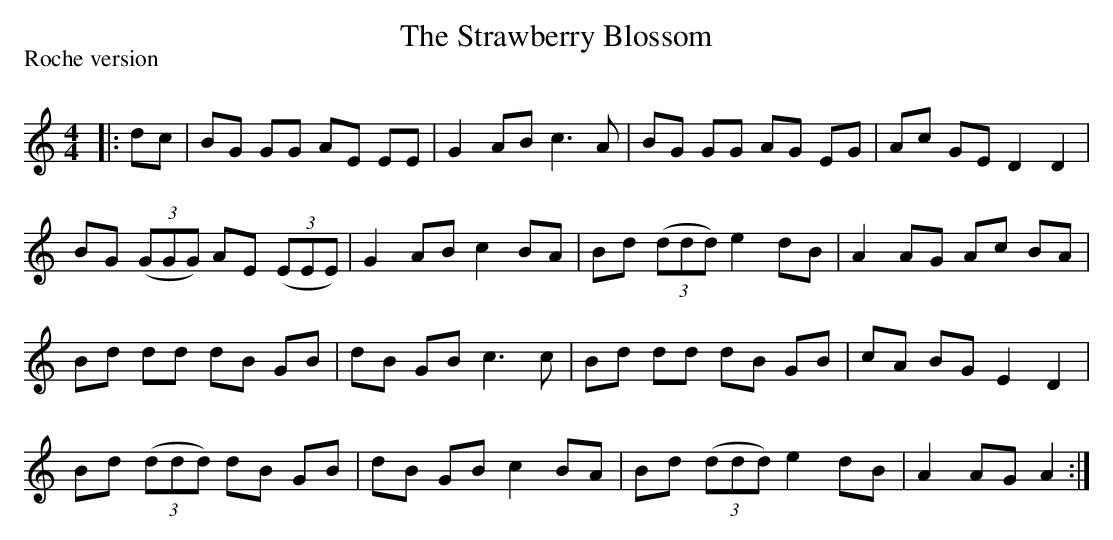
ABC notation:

X:1
T: The Strawberry Blossom
P:Roche version
Q: 232
K:Am
M:4/4
L:1/8
|:dc|BG GG AE EE|G2 AB c3A|BG GG AG EG|Ac GE D2 D2|
BG ((3GGG) AE ((3EEE) |G2 AB c2 BA|Bd ((3ddd) e2 dB|A2 AG Ac BA|
Bd dd dB GB|dB GB c3c|Bd dd dB GB|cA BG E2 D2|
Bd ((3ddd) dB GB|dB GB c2 BA|Bd ((3ddd) e2 dB|A2 AG A2:|
